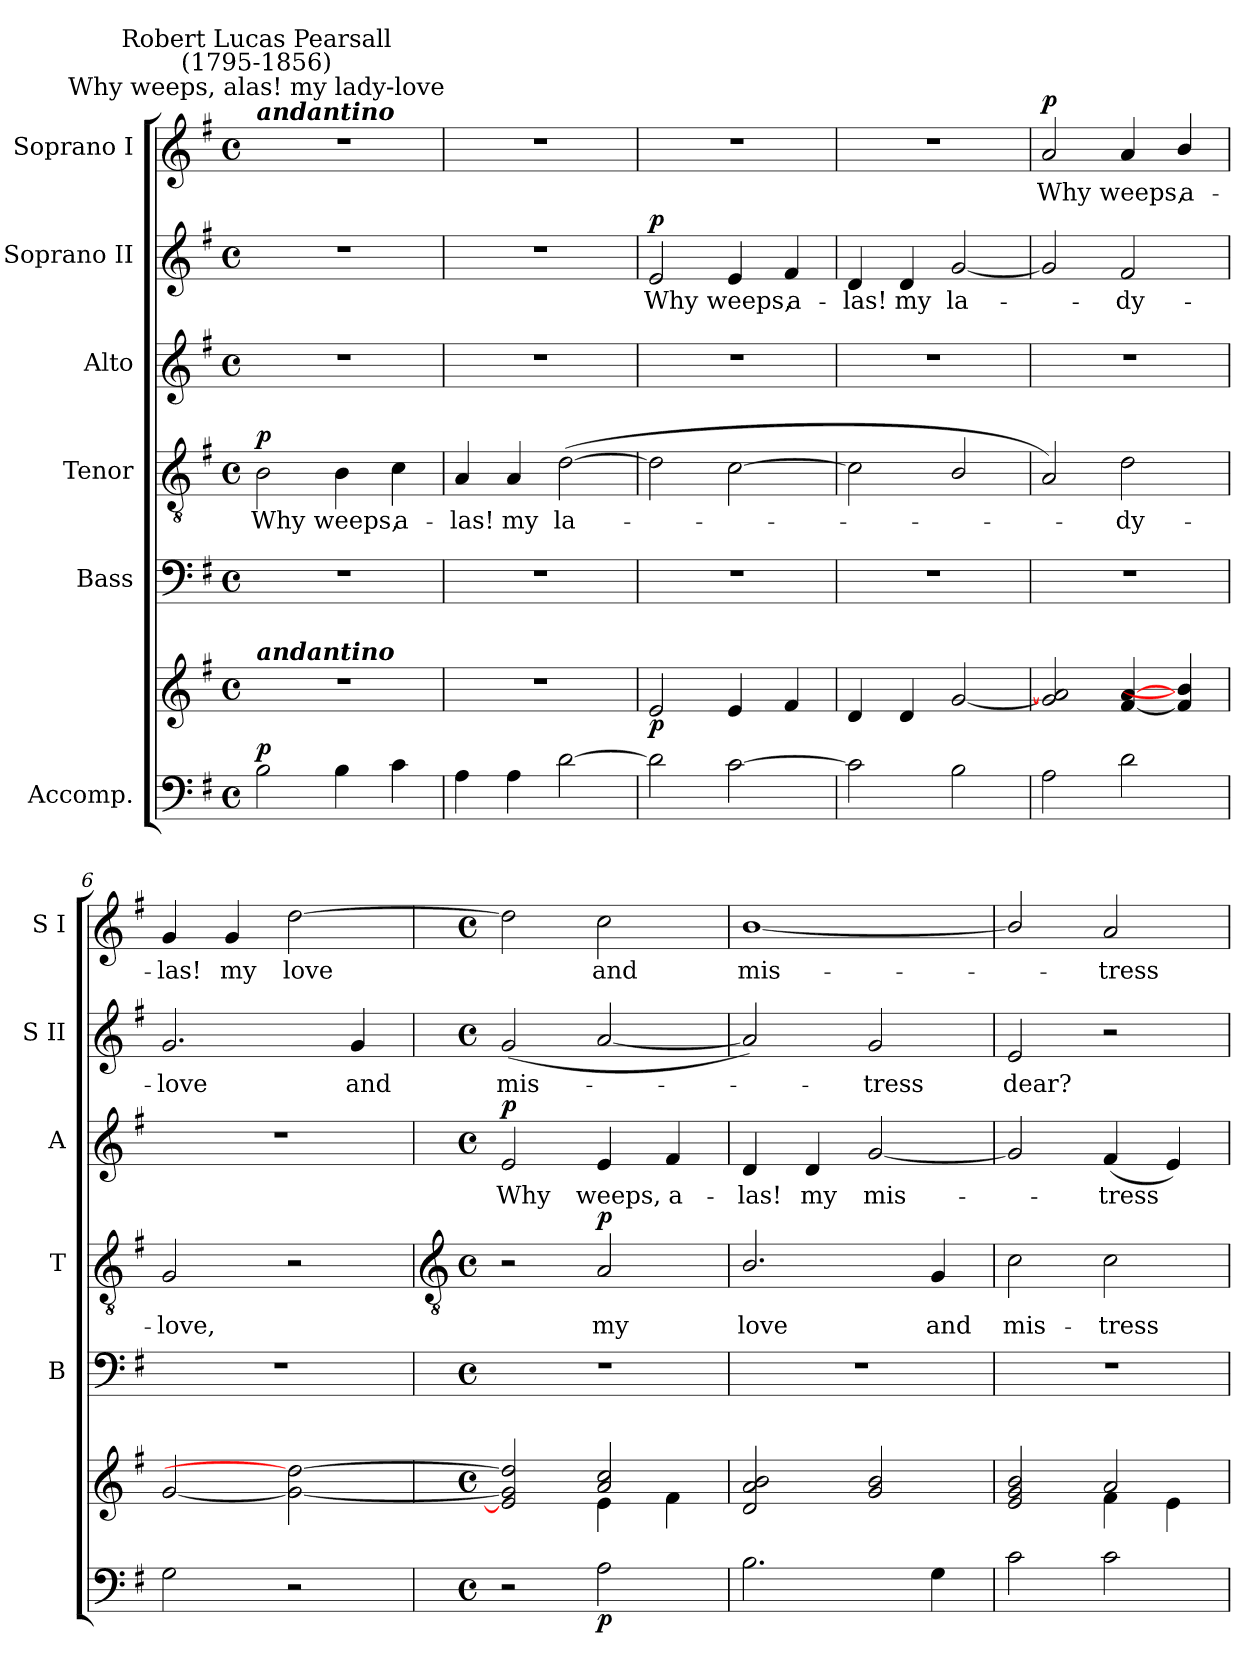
**kern	**kern	**dynam	**kern	**kern	**text	**dynam	**kern	**text	**dynam	**kern	**text	**dynam	**kern	**text	**dynam
*part6	*part6	*part6	*part5	*part4	*part4	*part4	*part3	*part3	*part3	*part2	*part2	*part2	*part1	*part1	*part1
*staff7	*staff6	*staff6/7	*staff5	*staff4	*staff4	*staff4	*staff3	*staff3	*staff3	*staff2	*staff2	*staff2	*staff1	*staff1	*staff1
*I"Accomp.	*	*	*I"Bass	*I"Tenor	*	*	*I"Alto	*	*	*I"Soprano II	*	*	*I"Soprano I	*	*
*	*	*	*I'B	*I'T	*	*	*I'A	*	*	*I'S II	*	*	*I'S I	*	*
*clefF4	*clefG2	*	*clefF4	*clefGv2	*	*	*clefG2	*	*	*clefG2	*	*	*clefG2	*	*
*k[f#]	*k[f#]	*	*k[f#]	*k[f#]	*	*	*k[f#]	*	*	*k[f#]	*	*	*k[f#]	*	*
*G:	*G:	*	*G:	*G:	*	*	*G:	*	*	*G:	*	*	*G:	*	*
*M4/4	*M4/4	*	*M4/4	*M4/4	*	*	*M4/4	*	*	*M4/4	*	*	*M4/4	*	*
*met(c)	*met(c)	*	*met(c)	*met(c)	*	*	*met(c)	*	*	*met(c)	*	*	*met(c)	*	*
*MM112	*MM112	*	*MM112	*MM112	*	*	*MM112	*	*	*MM112	*	*	*MM112	*	*
=1	=1	=1	=1	=1	=1	=1	=1	=1	=1	=1	=1	=1	=1	=1	=1
!	!	!	!	!	!	!	!	!	!	!	!	!	!LO:TX:a:Bi:t=andantino	!	!
!	!	!	!	!	!	!	!	!	!	!	!	!	!LO:TX:a:cj:t=Why weeps, alas! my lady-love	!	!
!	!	!	!	!	!	!	!	!	!	!	!	!	!LO:TX:a:cj:t=Robert Lucas Pearsall\n(1795-1856)	!	!
!	!LO:TX:a:Bi:t=andantino	!	!	!	!	!	!	!	!	!	!	!	!	!	!
!	!	!LO:DY:a=2	!	!	!LO:LY:b	!LO:DY:b	!	!	!	!	!	!	!	!	!
2B	1r	p	1r	2B	Why	p	1r	.	.	1r	.	.	1r	.	.
!	!	!	!	!	!LO:LY:b	!	!	!	!	!	!	!	!	!	!
4B	.	.	.	4B	weeps,	.	.	.	.	.	.	.	.	.	.
!	!	!	!	!	!LO:LY:b	!	!	!	!	!	!	!	!	!	!
4c	.	.	.	4c	a-	.	.	.	.	.	.	.	.	.	.
=2	=2	=2	=2	=2	=2	=2	=2	=2	=2	=2	=2	=2	=2	=2	=2
!	!	!	!	!	!LO:LY:b	!	!	!	!	!	!	!	!	!	!
4A	1r	.	1r	4A	-las!	.	1r	.	.	1r	.	.	1r	.	.
!	!	!	!	!	!LO:LY:b	!	!	!	!	!	!	!	!	!	!
4A	.	.	.	4A	my	.	.	.	.	.	.	.	.	.	.
!	!	!	!	!	!LO:LY:b	!	!	!	!	!	!	!	!	!	!
[2d	.	.	.	(>[2d	la-	.	.	.	.	.	.	.	.	.	.
=3	=3	=3	=3	=3	=3	=3	=3	=3	=3	=3	=3	=3	=3	=3	=3
!	!	!LO:DY:b	!	!	!	!	!	!	!	!	!LO:LY:b	!LO:DY:b	!	!	!
2d]	2e/	p	1r	2d]	.	.	1r	.	.	2e	Why	p	1r	.	.
!	!	!	!	!	!	!	!	!	!	!	!LO:LY:b	!	!	!	!
[2c	4e/	.	.	[2c	.	.	.	.	.	4e	weeps,	.	.	.	.
!	!	!	!	!	!	!	!	!	!	!	!LO:LY:b	!	!	!	!
.	4f#/	.	.	.	.	.	.	.	.	4f#	a-	.	.	.	.
=4	=4	=4	=4	=4	=4	=4	=4	=4	=4	=4	=4	=4	=4	=4	=4
!	!	!	!	!	!	!	!	!	!	!	!LO:LY:b	!	!	!	!
2c]	4d/	.	1r	2c]	.	.	1r	.	.	4d	-las!	.	1r	.	.
!	!	!	!	!	!	!	!	!	!	!	!LO:LY:b	!	!	!	!
.	4d/	.	.	.	.	.	.	.	.	4d	my	.	.	.	.
!	!	!	!	!	!	!	!	!	!	!	!LO:LY:b	!	!	!	!
2B\	[2g/	.	.	2B/	.	.	.	.	.	[2g	la-	.	.	.	.
=5	=5	=5	=5	=5	=5	=5	=5	=5	=5	=5	=5	=5	=5	=5	=5
!	!	!	!	!	!	!	!	!	!	!	!	!	!	!LO:LY:b	!LO:DY:b
2A	2g/] 2a/]	.	1r	2A)	.	.	1r	.	.	2g]	.	.	2a	Why	p
!	!	!	!	!	!LO:LY:b	!	!	!	!	!	!LO:LY:b	!	!	!LO:LY:b	!
2d	[4f#/ [4a/	.	.	2d	dy-	.	.	.	.	2f#	dy-	.	4a	weeps,	.
!	!	!	!	!	!	!	!	!	!	!	!	!	!	!LO:LY:b	!
.	4f#/] 4b/]	.	.	.	.	.	.	.	.	.	.	.	4b/	a-	.
=6	=6	=6	=6	=6	=6	=6	=6	=6	=6	=6	=6	=6	=6	=6	=6
!	!	!	!	!	!LO:LY:b	!	!	!	!	!	!LO:LY:b	!	!	!LO:LY:b	!
2G	[2g/	.	1r	2G	-love,	.	1r	.	.	2.g	-love	.	4g	-las!	.
!	!	!	!	!	!	!	!	!	!	!	!	!	!	!LO:LY:b	!
.	.	.	.	.	.	.	.	.	.	.	.	.	4g	my	.
!	!	!	!	!	!	!	!	!	!	!	!	!	!	!LO:LY:b	!
2r	2g_ 2dd_	.	.	2r	.	.	.	.	.	.	.	.	[2dd	love	.
!	!	!	!	!	!	!	!	!	!	!	!LO:LY:b	!	!	!	!
.	.	.	.	.	.	.	.	.	.	4g	and	.	.	.	.
!!LO:LB:g=z
=7	=7	=7	=7	=7	=7	=7	=7	=7	=7	=7	=7	=7	=7	=7	=7
*	*	*	*	*clefGv2	*	*	*	*	*	*	*	*	*	*	*
*M4/4	*M4/4	*	*M4/4	*M4/4	*	*	*M4/4	*	*	*M4/4	*	*	*M4/4	*	*
*met(c)	*met(c)	*	*met(c)	*met(c)	*	*	*met(c)	*	*	*met(c)	*	*	*met(c)	*	*
*	*^	*	*	*	*	*	*	*	*	*	*	*	*	*	*
!	!	!	!	!	!	!	!	!	!LO:LY:b	!LO:DY:b	!	!LO:LY:b	!	!	!	!
2r	2e/] 2g/] 2dd/]	2ryy	.	1r	2r	.	.	2e	Why	p	(<2g	mis-	.	2dd]	.	.
!	!	!	!LO:DY:b=2	!	!	!LO:LY:b	!LO:DY:b	!	!LO:LY:b	!	!	!	!	!	!LO:LY:b	!
2A	2a/ 2cc/	4e\	p	.	2A	my	p	4e	weeps,	.	[2a	.	.	2cc	and	.
!	!	!	!	!	!	!	!	!	!LO:LY:b	!	!	!	!	!	!	!
.	.	4f#\	.	.	.	.	.	4f#	a-	.	.	.	.	.	.	.
=8	=8	=8	=8	=8	=8	=8	=8	=8	=8	=8	=8	=8	=8	=8	=8	=8
!	!	!	!	!	!	!LO:LY:b	!	!	!LO:LY:b	!	!	!	!	!	!LO:LY:b	!
2.B\	2d/ 2a/ 2b/	1ryy	.	1r	2.B/	love	.	4d	-las!	.	2a])	.	.	[1b/	mis-	.
!	!	!	!	!	!	!	!	!	!LO:LY:b	!	!	!	!	!	!	!
.	.	.	.	.	.	.	.	4d	my	.	.	.	.	.	.	.
!	!	!	!	!	!	!	!	!	!LO:LY:b	!	!	!LO:LY:b	!	!	!	!
.	2g/ 2b/	.	.	.	.	.	.	[2g	mis-	.	2g	tress	.	.	.	.
!	!	!	!	!	!	!LO:LY:b	!	!	!	!	!	!	!	!	!	!
4G	.	.	.	.	4G	and	.	.	.	.	.	.	.	.	.	.
=9	=9	=9	=9	=9	=9	=9	=9	=9	=9	=9	=9	=9	=9	=9	=9	=9
!	!	!	!	!	!	!LO:LY:b	!	!	!	!	!	!LO:LY:b	!	!	!	!
2c	2e/ 2g/ 2b/	2ryy	.	1r	2c	mis-	.	2g]	.	.	2e	dear?	.	2b/]	.	.
!	!	!	!	!	!	!LO:LY:b	!	!	!LO:LY:b	!	!	!	!	!	!LO:LY:b	!
2c	2a/	4f#\	.	.	2c	-tress	.	(<4f#	tress	.	2r	.	.	2a	tress	.
.	.	4e\	.	.	.	.	.	4e)	.	.	.	.	.	.	.	.
*	*v	*v	*	*	*	*	*	*	*	*	*	*	*	*	*	*
=	=	=	=	=	=	=	=	=	=	=	=	=	=	=	=
*-	*-	*-	*-	*-	*-	*-	*-	*-	*-	*-	*-	*-	*-	*-	*-
